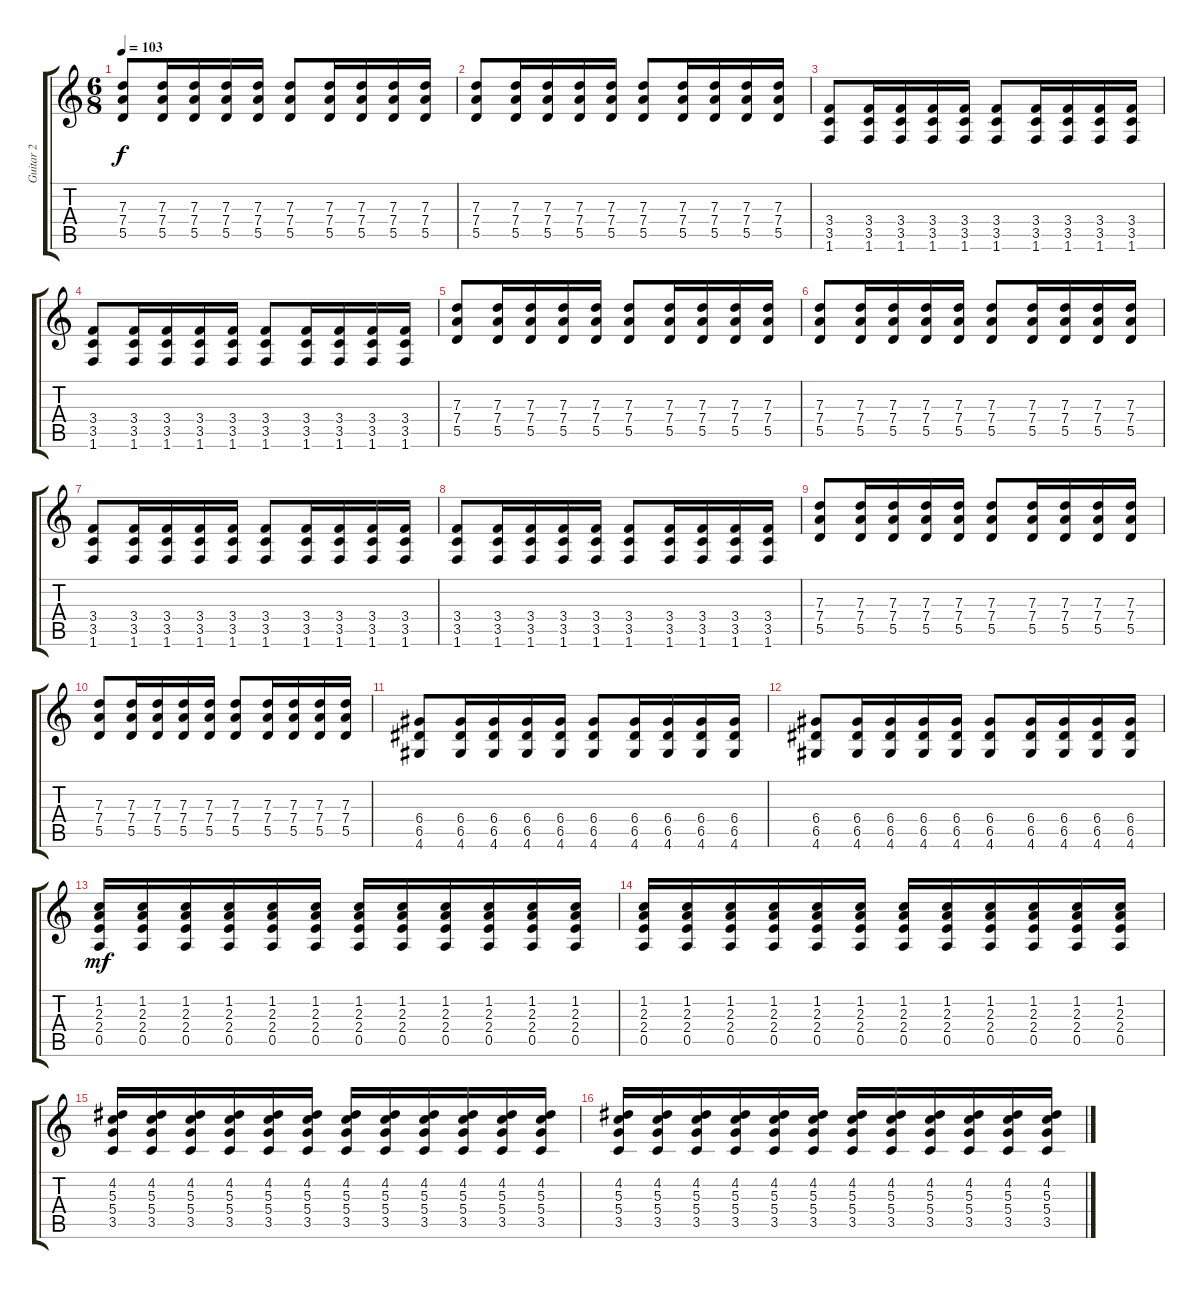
\track ("Guitar 2" "Guitar 2") {instrument distortionguitar}
\staff {score tabs}
\tuning (E4 B3 G3 D3 A2 E2) {hide}
\ts (6 8)
\tempo 103
\clef g2
\ks c
(7.3 7.4 5.5).8{dy f} (7.3 7.4 5.5).16 (7.3 7.4 5.5).16 (7.3 7.4 5.5).16 (7.3 7.4 5.5).16 (7.3 7.4 5.5).8 (7.3 7.4 5.5).16 (7.3 7.4 5.5).16 (7.3 7.4 5.5).16 (7.3 7.4 5.5).16 |
(7.3 7.4 5.5).8 (7.3 7.4 5.5).16 (7.3 7.4 5.5).16 (7.3 7.4 5.5).16 (7.3 7.4 5.5).16 (7.3 7.4 5.5).8 (7.3 7.4 5.5).16 (7.3 7.4 5.5).16 (7.3 7.4 5.5).16 (7.3 7.4 5.5).16 |
(3.4 3.5 1.6).8 (3.4 3.5 1.6).16 (3.4 3.5 1.6).16 (3.4 3.5 1.6).16 (3.4 3.5 1.6).16 (3.4 3.5 1.6).8 (3.4 3.5 1.6).16 (3.4 3.5 1.6).16 (3.4 3.5 1.6).16 (3.4 3.5 1.6).16 |
(3.4 3.5 1.6).8 (3.4 3.5 1.6).16 (3.4 3.5 1.6).16 (3.4 3.5 1.6).16 (3.4 3.5 1.6).16 (3.4 3.5 1.6).8 (3.4 3.5 1.6).16 (3.4 3.5 1.6).16 (3.4 3.5 1.6).16 (3.4 3.5 1.6).16 |
(7.3 7.4 5.5).8 (7.3 7.4 5.5).16 (7.3 7.4 5.5).16 (7.3 7.4 5.5).16 (7.3 7.4 5.5).16 (7.3 7.4 5.5).8 (7.3 7.4 5.5).16 (7.3 7.4 5.5).16 (7.3 7.4 5.5).16 (7.3 7.4 5.5).16 |
(7.3 7.4 5.5).8 (7.3 7.4 5.5).16 (7.3 7.4 5.5).16 (7.3 7.4 5.5).16 (7.3 7.4 5.5).16 (7.3 7.4 5.5).8 (7.3 7.4 5.5).16 (7.3 7.4 5.5).16 (7.3 7.4 5.5).16 (7.3 7.4 5.5).16 |
(3.4 3.5 1.6).8 (3.4 3.5 1.6).16 (3.4 3.5 1.6).16 (3.4 3.5 1.6).16 (3.4 3.5 1.6).16 (3.4 3.5 1.6).8 (3.4 3.5 1.6).16 (3.4 3.5 1.6).16 (3.4 3.5 1.6).16 (3.4 3.5 1.6).16 |
(3.4 3.5 1.6).8 (3.4 3.5 1.6).16 (3.4 3.5 1.6).16 (3.4 3.5 1.6).16 (3.4 3.5 1.6).16 (3.4 3.5 1.6).8 (3.4 3.5 1.6).16 (3.4 3.5 1.6).16 (3.4 3.5 1.6).16 (3.4 3.5 1.6).16 |
(7.3 7.4 5.5).8 (7.3 7.4 5.5).16 (7.3 7.4 5.5).16 (7.3 7.4 5.5).16 (7.3 7.4 5.5).16 (7.3 7.4 5.5).8 (7.3 7.4 5.5).16 (7.3 7.4 5.5).16 (7.3 7.4 5.5).16 (7.3 7.4 5.5).16 |
(7.3 7.4 5.5).8 (7.3 7.4 5.5).16 (7.3 7.4 5.5).16 (7.3 7.4 5.5).16 (7.3 7.4 5.5).16 (7.3 7.4 5.5).8 (7.3 7.4 5.5).16 (7.3 7.4 5.5).16 (7.3 7.4 5.5).16 (7.3 7.4 5.5).16 |
(6.4 6.5 4.6).8 (6.4 6.5 4.6).16 (6.4 6.5 4.6).16 (6.4 6.5 4.6).16 (6.4 6.5 4.6).16 (6.4 6.5 4.6).8 (6.4 6.5 4.6).16 (6.4 6.5 4.6).16 (6.4 6.5 4.6).16 (6.4 6.5 4.6).16 |
(6.4 6.5 4.6).8 (6.4 6.5 4.6).16 (6.4 6.5 4.6).16 (6.4 6.5 4.6).16 (6.4 6.5 4.6).16 (6.4 6.5 4.6).8 (6.4 6.5 4.6).16 (6.4 6.5 4.6).16 (6.4 6.5 4.6).16 (6.4 6.5 4.6).16 |
(1.2 2.3 2.4 0.5).16{dy mf} (1.2 2.3 2.4 0.5).16 (1.2 2.3 2.4 0.5).16 (1.2 2.3 2.4 0.5).16 (1.2 2.3 2.4 0.5).16 (1.2 2.3 2.4 0.5).16 (1.2 2.3 2.4 0.5).16 (1.2 2.3 2.4 0.5).16 (1.2 2.3 2.4 0.5).16 (1.2 2.3 2.4 0.5).16 (1.2 2.3 2.4 0.5).16 (1.2 2.3 2.4 0.5).16 |
(1.2 2.3 2.4 0.5).16 (1.2 2.3 2.4 0.5).16 (1.2 2.3 2.4 0.5).16 (1.2 2.3 2.4 0.5).16 (1.2 2.3 2.4 0.5).16 (1.2 2.3 2.4 0.5).16 (1.2 2.3 2.4 0.5).16 (1.2 2.3 2.4 0.5).16 (1.2 2.3 2.4 0.5).16 (1.2 2.3 2.4 0.5).16 (1.2 2.3 2.4 0.5).16 (1.2 2.3 2.4 0.5).16 |
(4.2 5.3 5.4 3.5).16 (4.2 5.3 5.4 3.5).16 (4.2 5.3 5.4 3.5).16 (4.2 5.3 5.4 3.5).16 (4.2 5.3 5.4 3.5).16 (4.2 5.3 5.4 3.5).16 (4.2 5.3 5.4 3.5).16 (4.2 5.3 5.4 3.5).16 (4.2 5.3 5.4 3.5).16 (4.2 5.3 5.4 3.5).16 (4.2 5.3 5.4 3.5).16 (4.2 5.3 5.4 3.5).16 |
(4.2 5.3 5.4 3.5).16 (4.2 5.3 5.4 3.5).16 (4.2 5.3 5.4 3.5).16 (4.2 5.3 5.4 3.5).16 (4.2 5.3 5.4 3.5).16 (4.2 5.3 5.4 3.5).16 (4.2 5.3 5.4 3.5).16 (4.2 5.3 5.4 3.5).16 (4.2 5.3 5.4 3.5).16 (4.2 5.3 5.4 3.5).16 (4.2 5.3 5.4 3.5).16 (4.2 5.3 5.4 3.5).16
